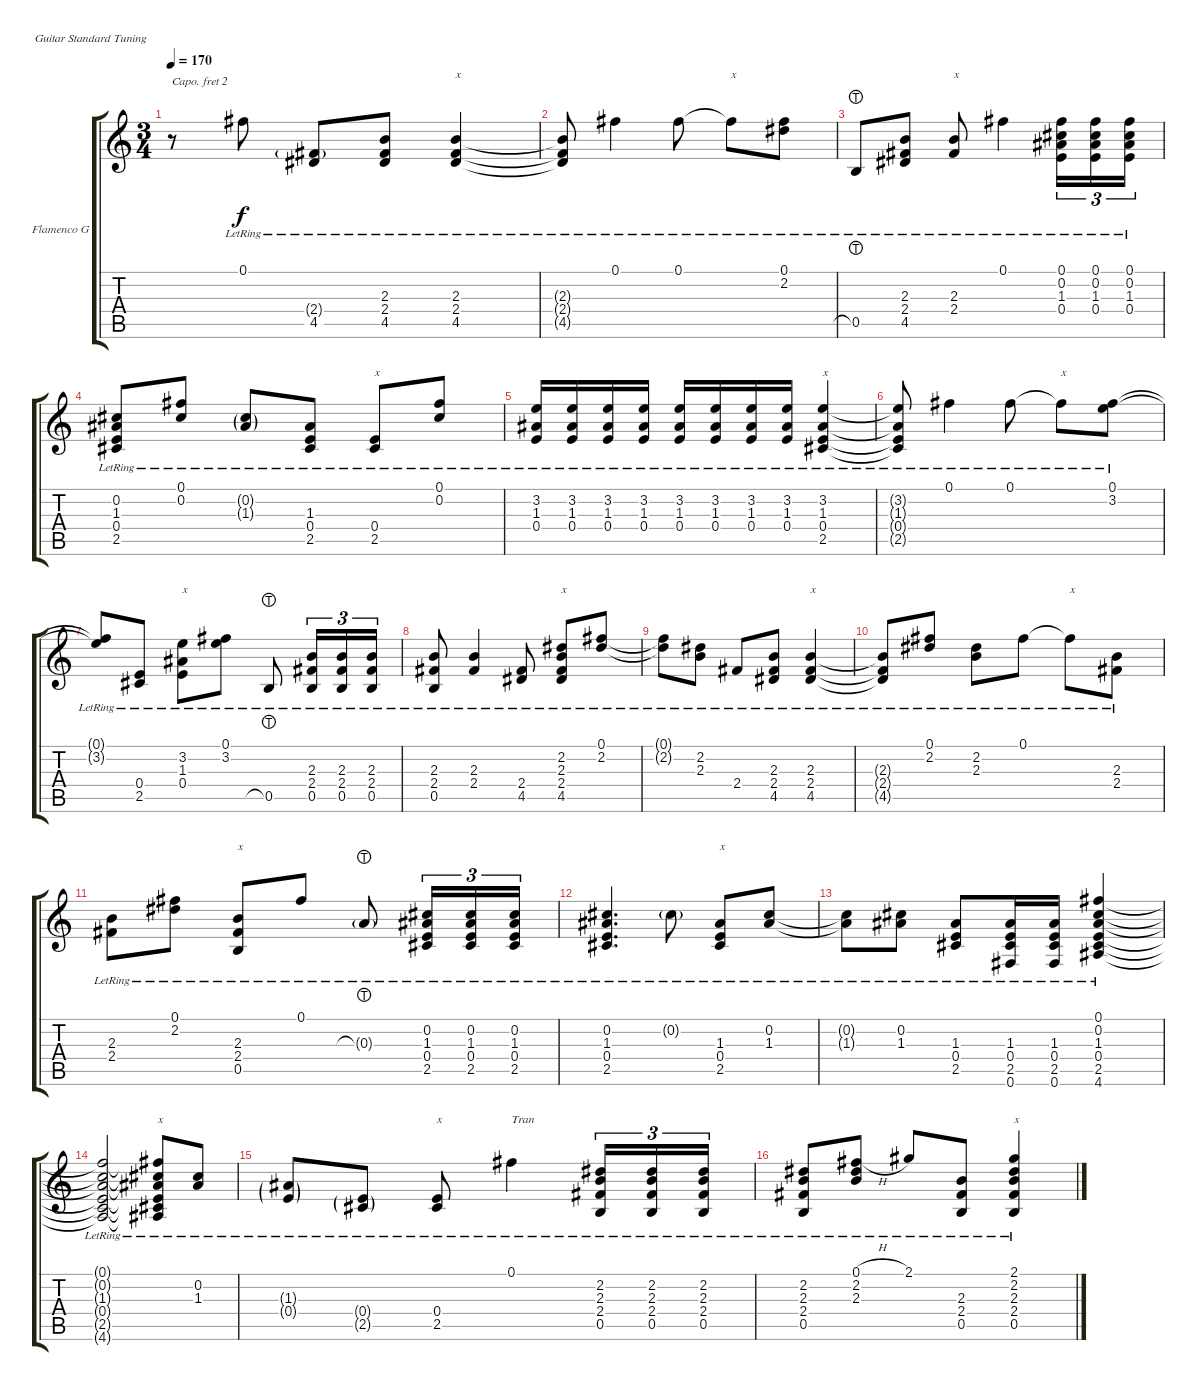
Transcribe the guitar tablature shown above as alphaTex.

\defaultSystemsLayout 4
\bracketExtendMode groupsimilarinstruments
\firstSystemTrackNameOrientation horizontal
\otherSystemsTrackNameOrientation horizontal
\track ("Flamenco Guitar" "Flamenco G") {instrument acousticguitarnylon}
\staff {score tabs}
\capo 2
\tuning (E4 B3 G3 D3 A2 E2)
\ts (3 4)
\tempo 170
\clef g2
\ks c
r.8{dy f} 0.1{lr}.8 (4.5{lr} 2.4{g lr}).8 (2.4{lr} 2.3{lr} 4.5{lr}).8 (4.5{lr} 2.4{lr} 2.3{lr}).4{txt "x"} |
(2.3{lr t} 2.4{lr t} 4.5{lr t}).8 0.1{lr}.4 0.1{lr}.8 0.1{lr t}.8{txt "x"} (0.1{lr} 2.2{lr}).8 |
0.5{lht lr}.8 (4.5{lr} 2.4{lr} 2.3{lr}).8 (2.4{lr} 2.3{lr}).8{txt "x"} 0.1{lr}.4 (0.4{lr} 1.3{lr} 0.2{lr} 0.1{lr}).16{tu (3 2)} (0.4{lr} 1.3{lr} 0.2{lr} 0.1{lr}).16{tu (3 2)} (0.4{lr} 1.3{lr} 0.2{lr} 0.1{lr}).16{tu (3 2)} |
(2.5{lr} 0.4{lr} 1.3{lr} 0.2{lr}).8 (0.2{lr} 0.1{lr}).8 (1.3{g lr} 0.2{g lr}).8 (1.3{lr} 0.4{lr} 2.5{lr}).8 (2.5{lr} 0.4{lr}).8{txt "x"} (0.1{lr} 0.2{lr}).8 |
(3.2{lr} 1.3{lr} 0.4{lr}).16 (3.2{lr} 1.3{lr} 0.4{lr}).16 (3.2{lr} 1.3{lr} 0.4{lr}).16 (3.2{lr} 1.3{lr} 0.4{lr}).16 (3.2{lr} 1.3{lr} 0.4{lr}).16 (3.2{lr} 1.3{lr} 0.4{lr}).16 (3.2{lr} 1.3{lr} 0.4{lr}).16 (3.2{lr} 1.3{lr} 0.4{lr}).16 (2.5{lr} 0.4{lr} 1.3{lr} 3.2{lr}).4{txt "x"} |
(3.2{lr t} 1.3{lr t} 0.4{lr t} 2.5{lr t}).8 0.1{lr}.4 0.1{lr}.8 0.1{lr t}.8{txt "x"} (0.1{lr} 3.2{lr}).8 |
(3.2{lr t} 0.1{lr t}).8 (2.5{lr} 0.4{lr}).8 (0.4{lr} 1.3{lr} 3.2{lr}).8{txt "x"} (3.2{lr} 0.1{lr}).8 0.5{lht lr}.8 (0.5{lr} 2.4{lr} 2.3{lr}).16{tu (3 2)} (0.5{lr} 2.4{lr} 2.3{lr}).16{tu (3 2)} (0.5{lr} 2.4{lr} 2.3{lr}).16{tu (3 2)} |
(0.5{lr} 2.4{lr} 2.3{lr}).8 (2.3{lr} 2.4{lr}).4 (4.5{lr} 2.4{lr}).8 (4.5{lr} 2.4{lr} 2.3{lr} 2.2{lr}).8{txt "x"} (0.1{lr} 2.2{lr}).8 |
(0.1{lr t} 2.2{lr t}).8 (2.2{lr} 2.3{lr}).8 2.4{lr}.8 (4.5{lr} 2.4{lr} 2.3{lr}).8 (4.5{lr} 2.4{lr} 2.3{lr}).4{txt "x"} |
(2.3{lr t} 2.4{lr t} 4.5{lr t}).8 (0.1{lr} 2.2{lr}).8 (2.2{lr} 2.3{lr}).8 0.1{lr}.8 0.1{lr t}.8{txt "x"} (2.3{lr} 2.4{lr}).8 |
(2.4{lr} 2.3{lr}).8 (0.1{lr} 2.2{lr}).8 (2.3{lr} 2.4{lr} 0.5{lr}).8{txt "x"} 0.1{lr}.8 0.3{lht g lr}.8 (2.5{lr} 0.4{lr} 1.3{lr} 0.2{lr}).16{tu (3 2)} (2.5{lr} 0.4{lr} 1.3{lr} 0.2{lr}).16{tu (3 2)} (2.5{lr} 0.4{lr} 1.3{lr} 0.2{lr}).16{tu (3 2)} |
(2.5{lr} 0.4{lr} 1.3{lr} 0.2{lr}).4{d} 0.2{g lr}.8 (0.4{lr} 1.3{lr} 2.5{lr}).8{txt "x"} (0.2{lr} 1.3{lr}).8 |
(0.2{lr t} 1.3{lr t}).8 (0.2{lr} 1.3{lr}).8 (0.4{lr} 1.3{lr} 2.5{lr}).8 (0.6{lr} 2.5{lr} 0.4{lr} 1.3{lr}).16 (0.6{lr} 2.5{lr} 0.4{lr} 1.3{lr}).16 (4.6{lr} 2.5{lr} 0.4{lr} 1.3{lr} 0.2{lr} 0.1{lr}).4 |
(4.6{lr t} 2.5{lr t} 0.4{lr t} 1.3{lr t} 0.2{lr t} 0.1{lr t}).2 (0.1{lr t} 0.2{lr t} 1.3{lr t} 0.4{lr t} 2.5{lr t} 4.6{lr t}).8{txt "x"} (0.2{lr} 1.3{lr}).8 |
(0.4{g lr} 1.3{g lr}).8 (2.5{g lr} 0.4{g lr}).8 (0.4{lr} 2.5{lr}).8{txt "x"} 0.1{lr}.4{txt "Tran"} (0.5{lr} 2.4{lr} 2.3{lr} 2.2{lr}).16{tu (3 2)} (0.5{lr} 2.4{lr} 2.3{lr} 2.2{lr}).16{tu (3 2)} (0.5{lr} 2.4{lr} 2.3{lr} 2.2{lr}).16{tu (3 2)} |
(0.5{lr} 2.4{lr} 2.3{lr} 2.2{lr}).8 (0.1{h lr} 2.2{lr} 2.3{lr}).8 2.1{lr}.8 (0.5{lr} 2.4{lr} 2.3{lr}).8 (0.5{lr} 2.4{lr} 2.3{lr} 2.2{lr} 2.1{lr}).4{txt "x"}
